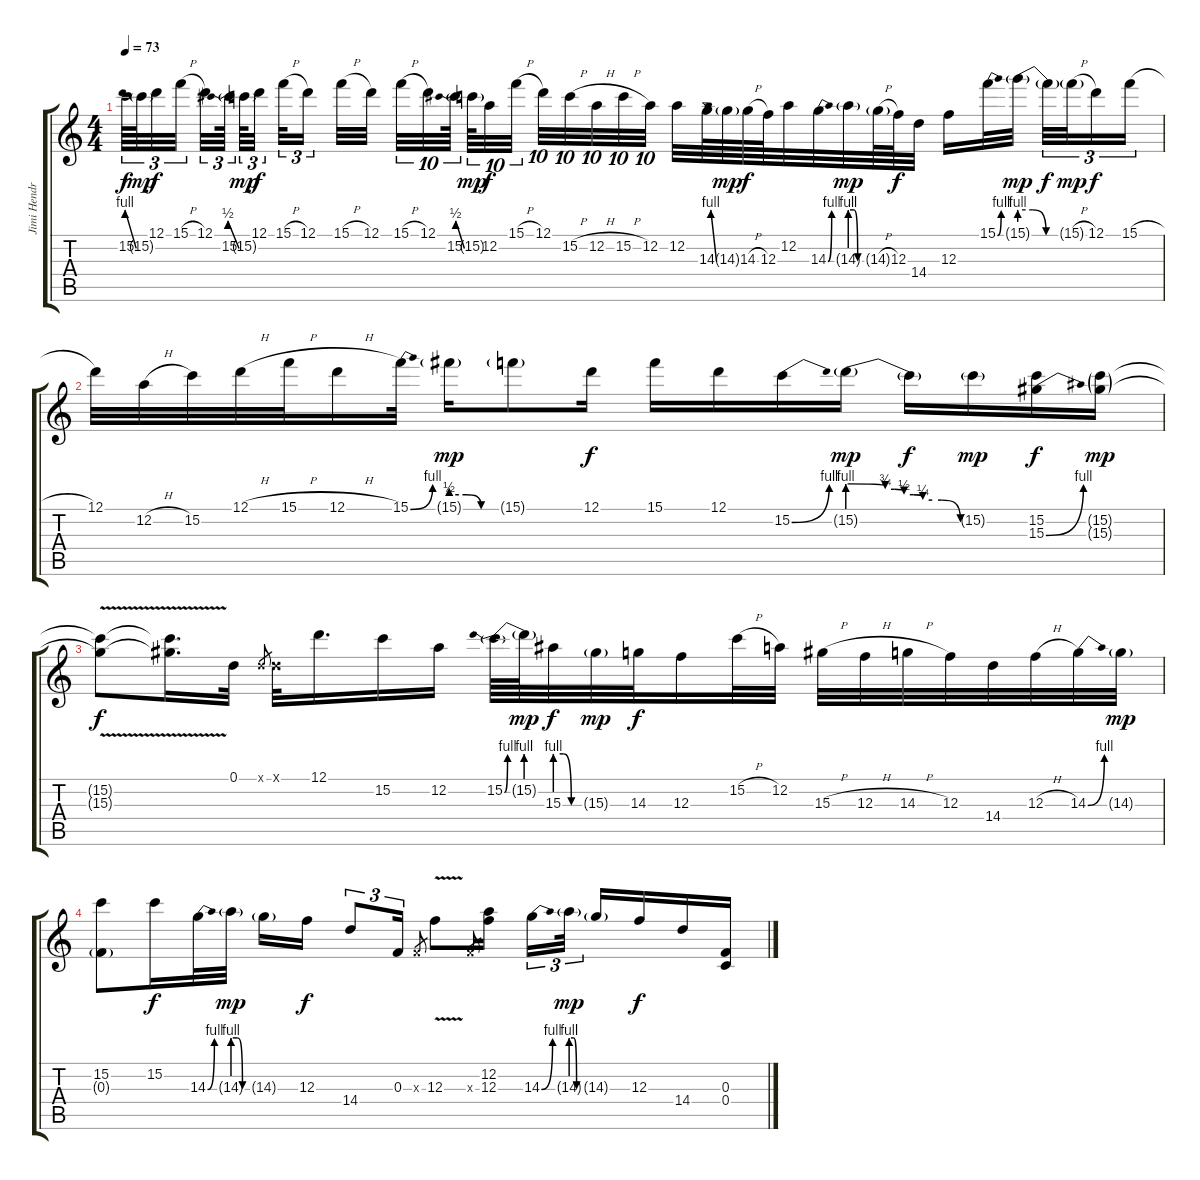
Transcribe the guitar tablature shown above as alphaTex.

\track ("Jimi Hendrix" "Jimi Hendr") {instrument overdrivenguitar}
\staff {score tabs}
\tuning (D4 A3 F3 C3 G2 D2) {hide}
\ts (4 4)
\tempo 73
\clef g2
\ks c
15.2{be (bend 0 0 60 4)}.64{tu (3 2) dy f} 15.2{g}.64{tu (3 2) dy mp} 12.1.32{tu (3 2) dy f} 15.1{h}.32{tu (3 2)} 12.1.32{tu (3 2)} 15.2{be (bend 0 0 60 2)}.64{tu (3 2)} 15.2{g}.64{tu (3 2) dy mp} 12.1.32{tu (3 2) dy f} 15.1{h}.32{tu (3 2)} 12.1.16{tu (3 2)} 15.1{h}.32 12.1.32 15.1{h}.32{tu (10 8)} 12.1.32{tu (10 8)} 15.2{be (bend 0 0 60 2)}.64{tu (10 8)} 15.2{g}.64{tu (10 8) dy mp} 12.2.32{tu (10 8) dy f} 15.1{h}.32{tu (10 8)} 12.1.32{tu (10 8)} 15.2{h}.32{tu (10 8)} 12.2{h}.32{tu (10 8)} 15.2{h}.32{tu (10 8)} 12.2.32{tu (10 8)} 12.2.32 14.3{be (bend 0 0 60 4)}.64 14.3{g}.64{dy mp} 14.3{h}.64{dy f} 12.3.64 12.2.32 14.3{be (bend 0 0 60 4)}.32 14.3{be (custom 0 4 20 4 40 0 60 0) g}.32{dy mp} 14.3{h g}.64 12.3.64{dy f} 14.4.32 12.3.16 15.1{be (bend 0 0 60 4)}.32 15.1{be (custom 0 4 20 4 40 0 60 0) g}.32{dy mp} 15.1{t}.32{tu (3 2) dy f} 15.1{h g}.32{tu (3 2) dy mp} 12.1.16{tu (3 2) dy f} 15.1{h}.16{tu (3 2)} |
12.1.32 12.2{h}.32 15.2.32 12.1{h}.32 15.1{h}.32 12.1{h}.16 15.1{be (bend 0 0 60 4)}.32 15.1{be (custom 0 2 20 2 40 0 60 0) g}.16{dy mp} 15.1{g}.8 12.1.16{dy f} 15.1.16 12.1.16 15.2{be (bend 0 0 60 4)}.16 15.2{be (custom 0 4 20 3 25 3 30 2 35 2 40 1 45 1 45 1 50 1 60 0) g}.16{dy mp} 15.2{t}.16{dy f} 15.2{g}.16{dy mp} (15.2 15.3{be (bend 0 0 60 4)}).16{dy f} (15.2{g} 15.3{g}).16{dy mp} |
(15.2{v t} 15.3{v t}).8{dy f} (15.2{v t} 15.3{v t}).16{d} 0.1.32 0.1{x}.8{gr} 0.1{x}.32 12.1.16{d} 15.2.16 12.2.16 15.2{be (bend 0 0 60 4)}.64 15.2{be (prebend 0 4 60 4) g}.64{dy mp} 15.3{be (custom 0 4 20 4 40 0 60 0)}.32{dy f} 15.3{g}.32{dy mp} 14.3.32{dy f} 12.3.16 15.2{h}.32 12.2.32 15.3{h}.32 12.3{h}.32 14.3{h}.32 12.3.32 14.4.32 12.3{h}.32 14.3{be (bend 0 0 60 4)}.32 14.3{g}.32{dy mp} |
(15.2 0.3{g}).8 15.2.16{dy f} 14.3{be (bend 0 0 60 4)}.32 14.3{be (custom 0 4 20 4 40 0 60 0) g}.32{dy mp} 14.3{g}.16 12.3.16{dy f} 14.4.8{tu (3 2)} 0.3.16{tu (3 2)} 0.3{x}.8{gr} 12.3{v}.8 0.3{x}.8{gr} (12.2 12.3).16 14.3{be (bend 0 0 60 4)}.16{tu (3 2)} 14.3{be (custom 0 4 20 4 40 0 60 0) g}.32{tu (3 2) dy mp} 14.3{g}.16 12.3.16{dy f} 14.4.16 (0.3 0.4).16
